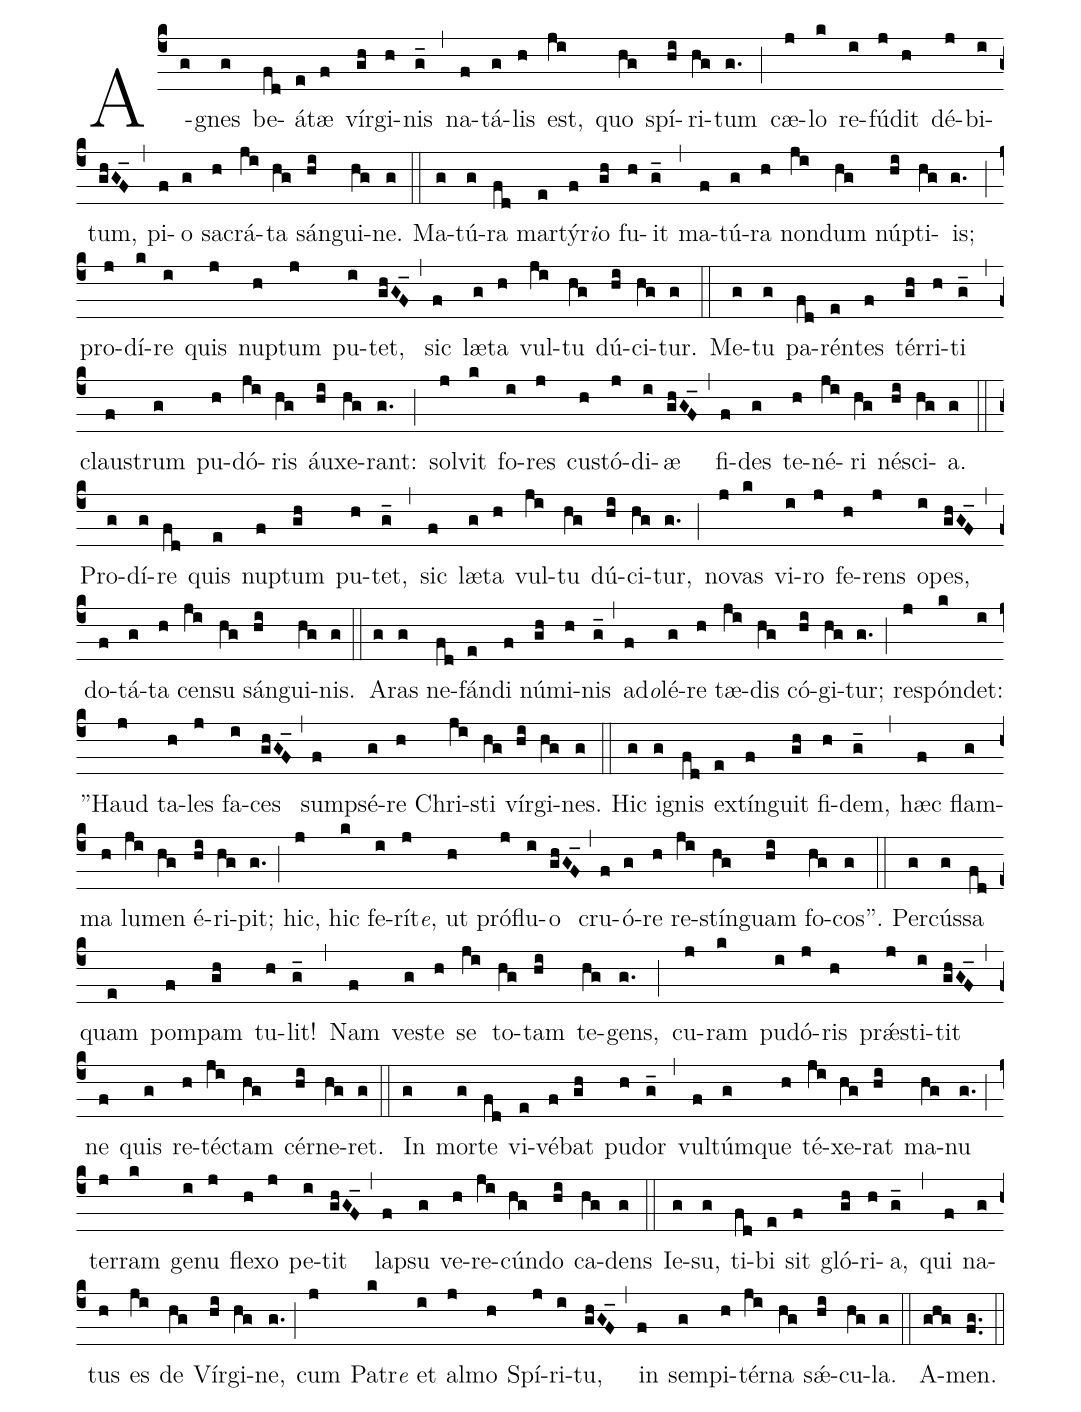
%%
(c4)
A(g)gnes(g) be(fd)á(e)tæ(f) vír(gh)gi(h)nis(g_) (,)
na(f)tá(g)lis(h) est,(ji) quo(hg) spí(hi)ri(hg)tum(g.) (;)
cæ(j)lo(k) re(i)fú(j)dit(h) dé(j)bi(i)tum,(ghGF_) (,)
pi(f)o(g) sa(h)crá(ji)ta(hg) sán(hi)gui(hg)ne.(g) (::)

Ma(g)tú(g)ra(fd) mar(e)tý(f)r<e>i</e>{o}(gh) fu(h)it(g_) (,)
ma(f)tú(g)ra(h) non(ji)dum(hg) núp(hi)ti(hg)is;(g.) (;)
pro(j)dí(k)re(i) quis(j) nup(h)tum(j) pu(i)tet,(ghGF_) (,)
sic(f) læ(g)ta(h) vul(ji)tu(hg) dú(hi)ci(hg)tur.(g) (::)

Me(g)tu(g) pa(fd)rén(e)tes(f) tér(gh)ri(h)ti(g_) (,)
clau(f)strum(g) pu(h)dó(ji)ris(hg) áu(hi)xe(hg)rant:(g.) (;)
sol(j)vit(k) fo(i)res(j) cu(h)stó(j)di(i)æ(ghGF_) (,)
fi(f)des(g) te(h)né(ji)ri(hg) né(hi)sci(hg)a.(g) (::)

Pro(g)dí(g)re(fd) quis(e) nup(f)tum(gh) pu(h)tet,(g_) (,)
sic(f) læ(g)ta(h) vul(ji)tu(hg) dú(hi)ci(hg)tur,(g.) (;)
no(j)vas(k) vi(i)ro(j) fe(h)rens(j) o(i)pes,(ghGF_) (,)
do(f)tá(g)ta(h) cen(ji)su(hg) sán(hi)gui(hg)nis.(g) (::)

A(g)ras(g) ne(fd)fán(e)di(f) nú(gh)mi(h)nis(g_) (,)
a(f)d<e>o</e>l{é}(g)re(h) tæ(ji)dis(hg) có(hi)gi(hg)tur;(g.) (;)
re(j)spón(k)det:(i) "Haud(j) ta(h)les(j) fa(i)ces(ghGF_) (,)
sum(f)psé(g)re(h) Chri(ji)sti(hg) vír(hi)gi(hg)nes.(g) (::)

Hic(g) i(g)gnis(fd) ex(e)tín(f)guit(gh) fi(h)dem,(g_) (,)
hæc(f) flam(g)ma(h) lu(ji)men(hg) é(hi)ri(hg)pit;(g.) (;)
hic,(j) hic(k) fe(i)rí(j)t<e>e</e>, {u}t(h) pró(j)flu(i)o(ghGF_) (,)
cru(f)ó(g)re(h) re(ji)stín(hg)guam(hi) fo(hg)cos".(g) (::)

Per(g)cús(g)sa(fd) quam(e) pom(f)pam(gh) tu(h)lit!(g_) (,)
Nam(f) ve(g)ste(h) se(ji) to(hg)tam(hi) te(hg)gens,(g.) (;)
cu(j)ram(k) pu(i)dó(j)ris(h) prǽ(j)sti(i)tit(ghGF_) (,)
ne(f) quis(g) re(h)téc(ji)tam(hg) cér(hi)ne(hg)ret.(g) (::)

In(g) mor(g)te(fd) vi(e)vé(f)bat(gh) pu(h)dor(g_) (,)
vul(f)túm(g)que(h) té(ji)xe(hg)rat(hi) ma(hg)nu(g.) (;)
ter(j)ram(k) ge(i)nu(j) fle(h)xo(j) pe(i)tit(ghGF_) (,)
la(f)psu(g) ve(h)re(ji)cún(hg)do(hi) ca(hg)dens(g) (::)

Ie(g)su,(g) ti(fd)bi(e) sit(f) gló(gh)ri(h)a,(g_) (,)
qui(f) na(g)tus(h) es(ji) de(hg) Vír(hi)gi(hg)ne,(g.) (;)
cum(j) Pa(k)tr<e>e</e> {e}t(i) al(j)mo(h) Spí(j)ri(i)tu,(ghGF_) (,)
in(f) sem(g)pi(h)tér(ji)na(hg) sǽ(hi)cu(hg)la.(g) (::)

A(ghg)men.(fg..) (::)
